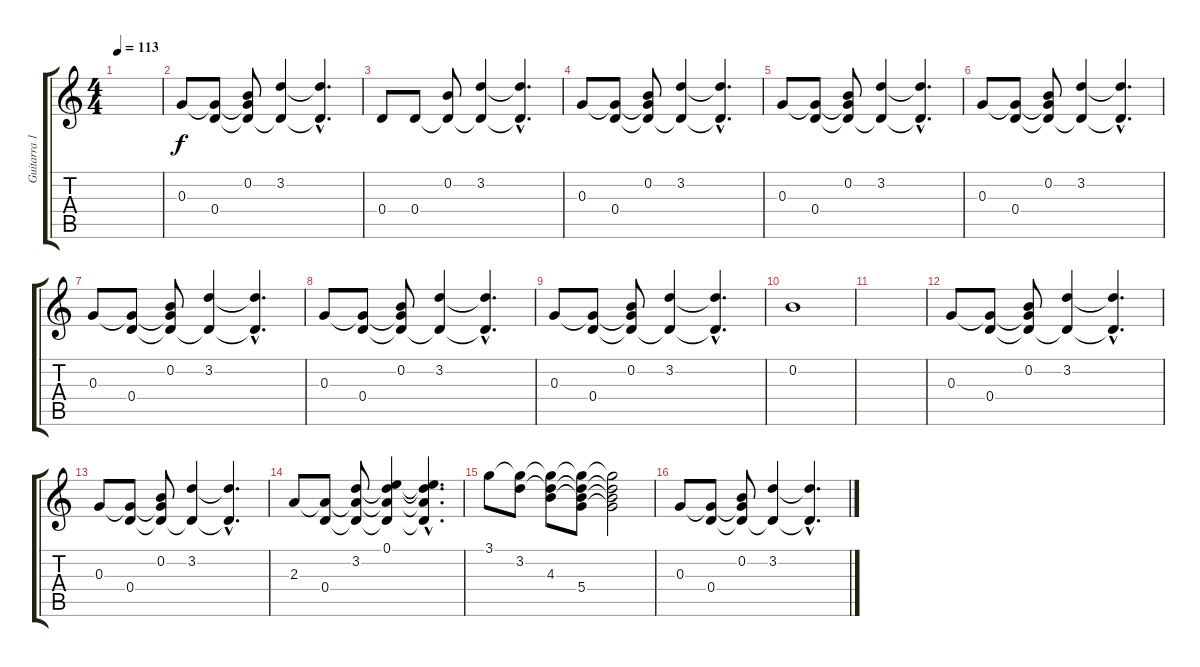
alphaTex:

\track ("Guitarra 1" "Guitarra 1") {instrument electricguitarclean}
\staff {score tabs}
\tuning (E4 B3 G3 D3 A2 E2) {hide}
\ts (4 4)
\tempo 113
\clef g2
\ks c
|
0.3.8 (0.3{t} 0.4).8 (0.2 0.3{t} 0.4{t}).8 (3.2 0.4{t}).4 (3.2{hac t} 0.4{hac t}).4{d} |
0.4.8 0.4.8 (0.2 0.4{t}).8 (3.2 0.4{t}).4 (3.2{hac t} 0.4{hac t}).4{d} |
0.3.8 (0.3{t} 0.4).8 (0.2 0.3{t} 0.4{t}).8 (3.2 0.4{t}).4 (3.2{hac t} 0.4{hac t}).4{d} |
0.3.8 (0.3{t} 0.4).8 (0.2 0.3{t} 0.4{t}).8 (3.2 0.4{t}).4 (3.2{hac t} 0.4{hac t}).4{d} |
0.3.8 (0.3{t} 0.4).8 (0.2 0.3{t} 0.4{t}).8 (3.2 0.4{t}).4 (3.2{hac t} 0.4{hac t}).4{d} |
0.3.8 (0.3{t} 0.4).8 (0.2 0.3{t} 0.4{t}).8 (3.2 0.4{t}).4 (3.2{hac t} 0.4{hac t}).4{d} |
0.3.8 (0.3{t} 0.4).8 (0.2 0.3{t} 0.4{t}).8 (3.2 0.4{t}).4 (3.2{hac t} 0.4{hac t}).4{d} |
0.3.8 (0.3{t} 0.4).8 (0.2 0.3{t} 0.4{t}).8 (3.2 0.4{t}).4 (3.2{hac t} 0.4{hac t}).4{d} |
0.2.1 |
|
0.3.8 (0.3{t} 0.4).8 (0.2 0.3{t} 0.4{t}).8 (3.2 0.4{t}).4 (3.2{hac t} 0.4{hac t}).4{d} |
0.3.8 (0.3{t} 0.4).8 (0.2 0.3{t} 0.4{t}).8 (3.2 0.4{t}).4 (3.2{hac t} 0.4{hac t}).4{d} |
2.3.8 (2.3{t} 0.4).8 (3.2 2.3{t} 0.4{t}).8 (0.1 3.2{t} 2.3{t} 0.4{t}).4 (0.1{hac t} 3.2{hac t} 2.3{hac t} 0.4{hac t}).4{d} |
3.1.8 (3.1{t} 3.2).8 (3.1{t} 3.2{t} 4.3).8 (3.1{t} 3.2{t} 4.3{t} 5.4).8 (3.1{t} 3.2{t} 4.3{t} 5.4{t}).2 |
0.3.8 (0.3{t} 0.4).8 (0.2 0.3{t} 0.4{t}).8 (3.2 0.4{t}).4 (3.2{hac t} 0.4{hac t}).4{d}
